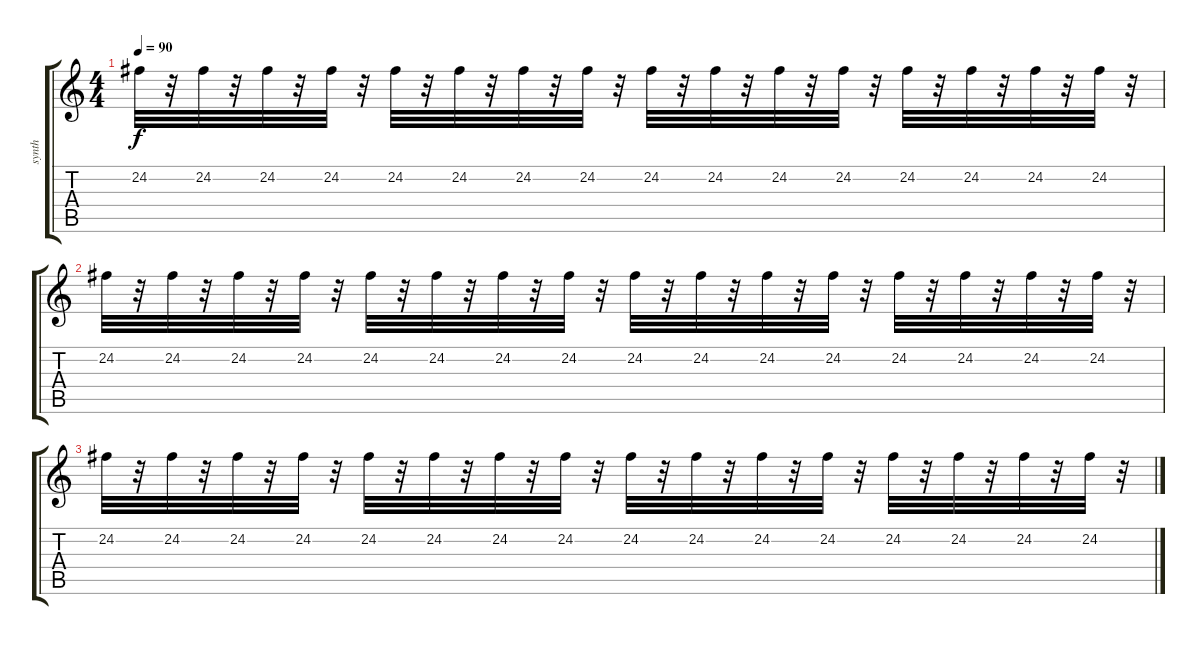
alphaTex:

\track ("synth" "synth") {instrument lead1square}
\staff {score tabs}
\tuning (B3 Gb3 D3 A2 E2 B1) {hide}
\ts (4 4)
\tempo 90
\clef g2
\ks c
24.2.32{dy f} r.32 24.2.32 r.32 24.2.32 r.32 24.2.32 r.32 24.2.32 r.32 24.2.32 r.32 24.2.32 r.32 24.2.32 r.32 24.2.32 r.32 24.2.32 r.32 24.2.32 r.32 24.2.32 r.32 24.2.32 r.32 24.2.32 r.32 24.2.32 r.32 24.2.32 r.32 |
24.2.32 r.32 24.2.32 r.32 24.2.32 r.32 24.2.32 r.32 24.2.32 r.32 24.2.32 r.32 24.2.32 r.32 24.2.32 r.32 24.2.32 r.32 24.2.32 r.32 24.2.32 r.32 24.2.32 r.32 24.2.32 r.32 24.2.32 r.32 24.2.32 r.32 24.2.32 r.32 |
24.2.32 r.32 24.2.32 r.32 24.2.32 r.32 24.2.32 r.32 24.2.32 r.32 24.2.32 r.32 24.2.32 r.32 24.2.32 r.32 24.2.32 r.32 24.2.32 r.32 24.2.32 r.32 24.2.32 r.32 24.2.32 r.32 24.2.32 r.32 24.2.32 r.32 24.2.32 r.32
